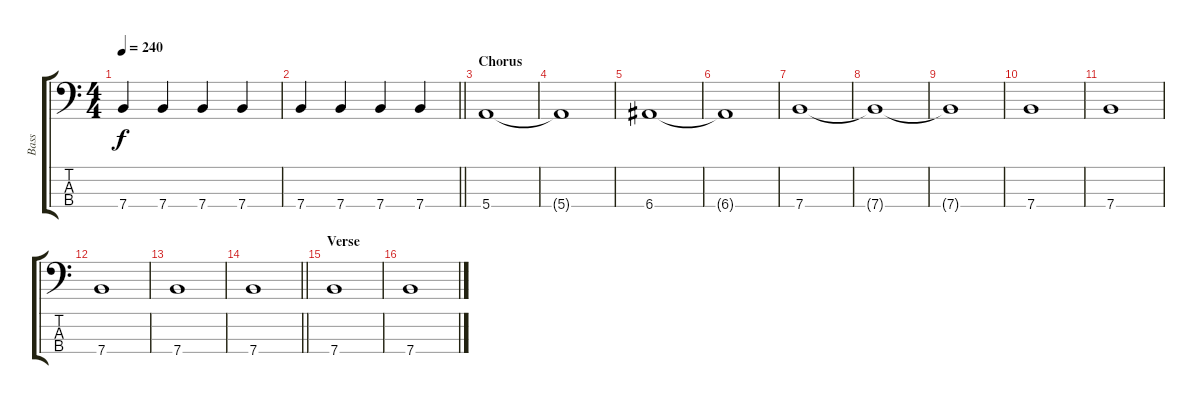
\track ("Bass" "Bass") {instrument fretlessbass}
\staff {score tabs}
\tuning (G2 D2 A1 E1) {hide}
\ts (4 4)
\tempo 240
\clef f4
\ks c
7.4.4{dy f} 7.4.4 7.4.4 7.4.4 |
\barLineRight lightlight
7.4.4 7.4.4 7.4.4 7.4.4 |
\section ("" "Chorus")
5.4.1 |
5.4{t}.1 |
6.4.1 |
6.4{t}.1 |
7.4.1 |
7.4{t}.1 |
7.4{t}.1 |
7.4.1 |
7.4.1 |
7.4.1 |
7.4.1 |
\barLineRight lightlight
7.4.1 |
\section ("" "Verse")
7.4.1 |
7.4.1
